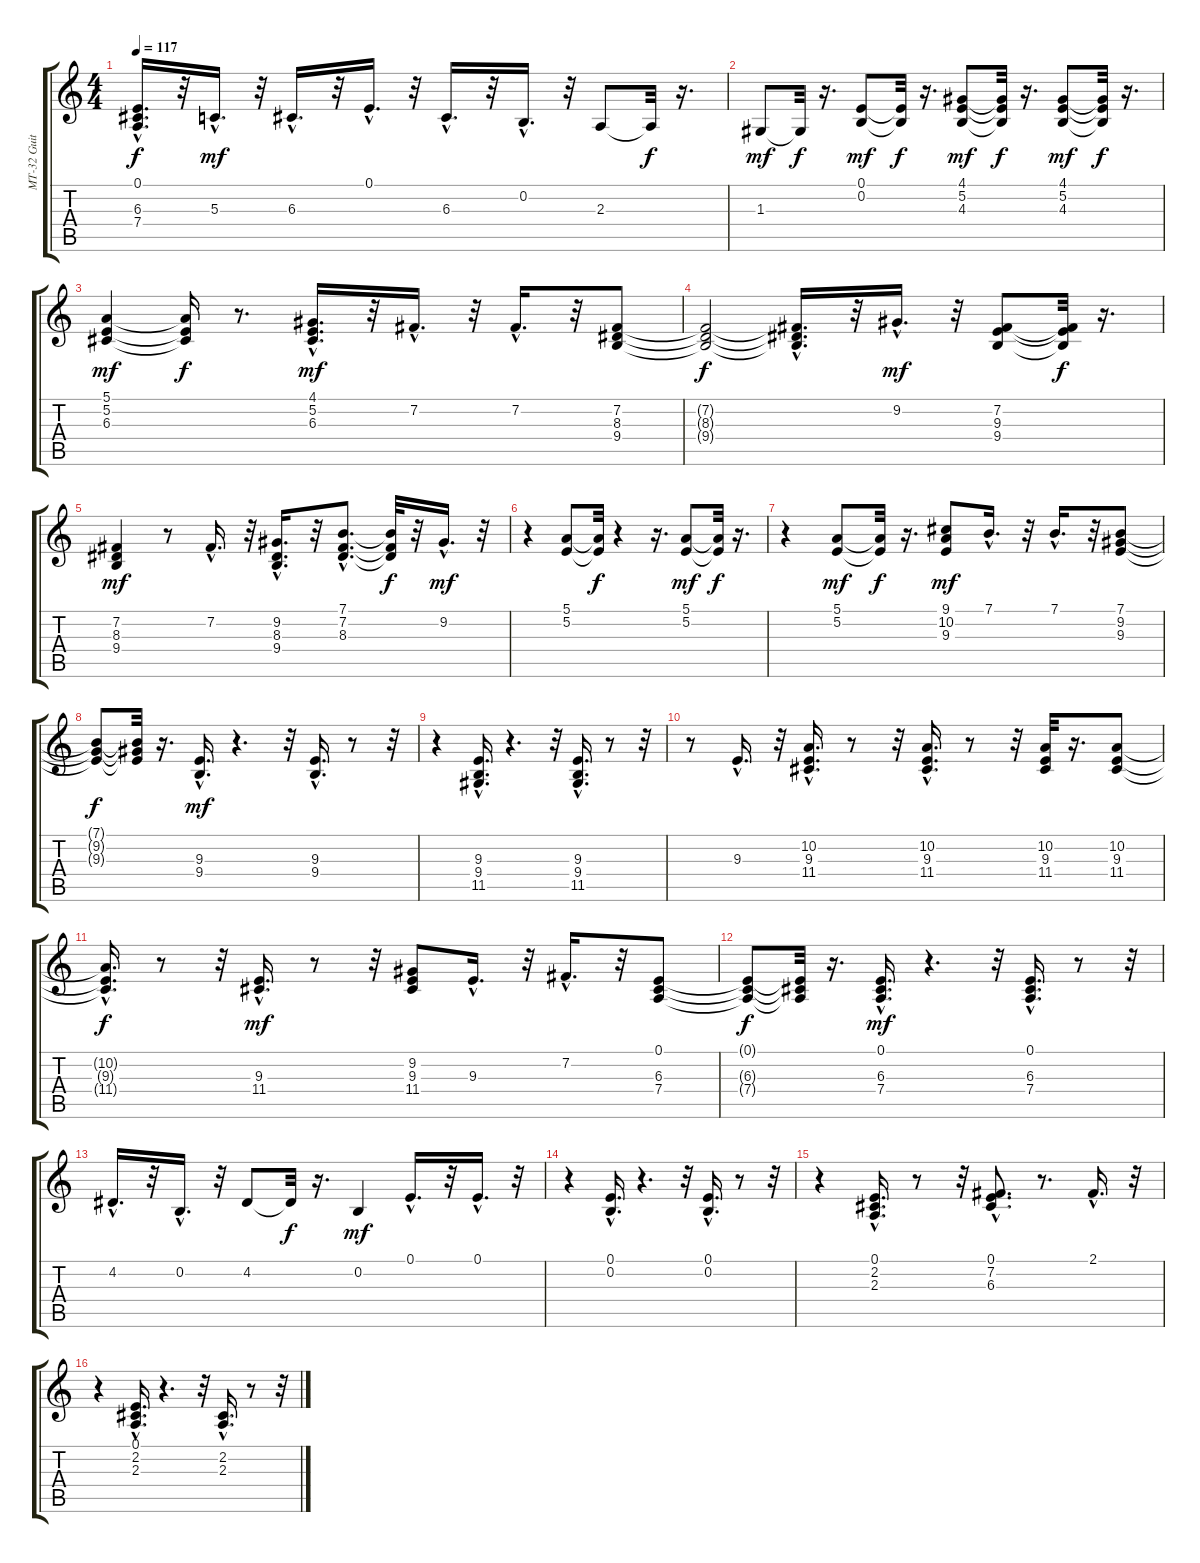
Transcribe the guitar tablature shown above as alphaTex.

\track ("MT-32 Guitar 2" "MT-32 Guit") {instrument frenchhorn}
\staff {score tabs}
\tuning (E4 B3 G3 D3 A2 E2) {hide}
\ts (4 4)
\tempo 117
\clef g2
\ks c
(0.1{hac t} 6.3{hac t} 7.4{hac t}).16{d dy f} r.32 5.3{hac}.16{d dy mf} r.32 6.3{hac}.16{d} r.32 0.1{hac}.16{d} r.32 6.3{hac}.16{d} r.32 0.2{hac}.16{d} r.32 2.3.8 2.3{t}.32{dy f} r.16{d} |
1.3.8{dy mf} 1.3{t}.32{dy f} r.16{d} (0.1 0.2).8{dy mf} (0.1{t} 0.2{t}).32{dy f} r.16{d} (4.1 5.2 4.3).8{dy mf} (4.1{t} 5.2{t} 4.3{t}).32{dy f} r.16{d} (4.1 5.2 4.3).8{dy mf} (4.1{t} 5.2{t} 4.3{t}).32{dy f} r.16{d} |
(5.1 5.2 6.3).4{dy mf} (5.1{t} 5.2{t} 6.3{t}).16{dy f} r.8{d} (4.1{hac} 5.2{hac} 6.3{hac}).16{d dy mf} r.32 7.2{hac}.16{d} r.32 7.2{hac}.16{d} r.32 (7.2 8.3 9.4).8 |
(7.2{t} 8.3{t} 9.4{t}).2{dy f} (7.2{hac t} 8.3{hac t} 9.4{hac t}).16{d} r.32 9.2{hac}.16{d dy mf} r.32 (7.2 9.3 9.4).8 (7.2{t} 9.3{t} 9.4{t}).32{dy f} r.16{d} |
(7.2 8.3 9.4).4{dy mf} r.8 7.2{hac}.16{d} r.32 (9.2{hac} 8.3{hac} 9.4{hac}).16{d} r.32 (7.1{hac} 7.2{hac} 8.3{hac}).8{d} (7.1{t} 7.2{t} 8.3{t}).32{dy f} r.32 9.2{hac}.16{d dy mf} r.32 |
r.4 (5.1 5.2).8 (5.1{t} 5.2{t}).32{dy f} r.4 r.16{d} (5.1 5.2).8{dy mf} (5.1{t} 5.2{t}).32{dy f} r.16{d} |
r.4 (5.1 5.2).8{dy mf} (5.1{t} 5.2{t}).32{dy f} r.16{d} (9.1 10.2 9.3).8{dy mf} 7.1{hac}.16{d} r.32 7.1{hac}.16{d} r.32 (7.1 9.2 9.3).8 |
(7.1{t} 9.2{t} 9.3{t}).8{dy f} (7.1{t} 9.2{t} 9.3{t}).32 r.16{d} (9.3{hac} 9.4{hac}).16{d dy mf} r.4{d} r.32 (9.3{hac} 9.4{hac}).16{d} r.8 r.32 |
r.4 (9.3{hac} 9.4{hac} 11.5{hac}).16{d} r.4{d} r.32 (9.3{hac} 9.4{hac} 11.5{hac}).16{d} r.8 r.32 |
r.8 9.3{hac}.16{d} r.32 (10.2{hac} 9.3{hac} 11.4{hac}).16{d} r.8 r.32 (10.2{hac} 9.3{hac} 11.4{hac}).16{d} r.8 r.32 (10.2 9.3 11.4).32 r.16{d} (10.2 9.3 11.4).8 |
(10.2{hac t} 9.3{hac t} 11.4{hac t}).16{d dy f} r.8 r.32 (9.3{hac} 11.4{hac}).16{d dy mf} r.8 r.32 (9.2 9.3 11.4).8 9.3{hac}.16{d} r.32 7.2{hac}.16{d} r.32 (0.1 6.3 7.4).8 |
(0.1{t} 6.3{t} 7.4{t}).8{dy f} (0.1{t} 6.3{t} 7.4{t}).32 r.16{d} (0.1{hac} 6.3{hac} 7.4{hac}).16{d dy mf} r.4{d} r.32 (0.1{hac} 6.3{hac} 7.4{hac}).16{d} r.8 r.32 |
4.2{hac}.16{d} r.32 0.2{hac}.16{d} r.32 4.2.8 4.2{t}.32{dy f} r.16{d} 0.2.4{dy mf} 0.1{hac}.16{d} r.32 0.1{hac}.16{d} r.32 |
r.4 (0.1{hac} 0.2{hac}).16{d} r.4{d} r.32 (0.1{hac} 0.2{hac}).16{d} r.8 r.32 |
r.4 (0.1{hac} 2.2{hac} 2.3{hac}).16{d} r.8 r.32 (0.1{hac} 7.2{hac} 6.3{hac}).8{d} r.8{d} 2.1{hac}.16{d} r.32 |
r.4 (0.1{hac} 2.2{hac} 2.3{hac}).16{d} r.4{d} r.32 (2.2{hac} 2.3{hac}).16{d} r.8 r.32
